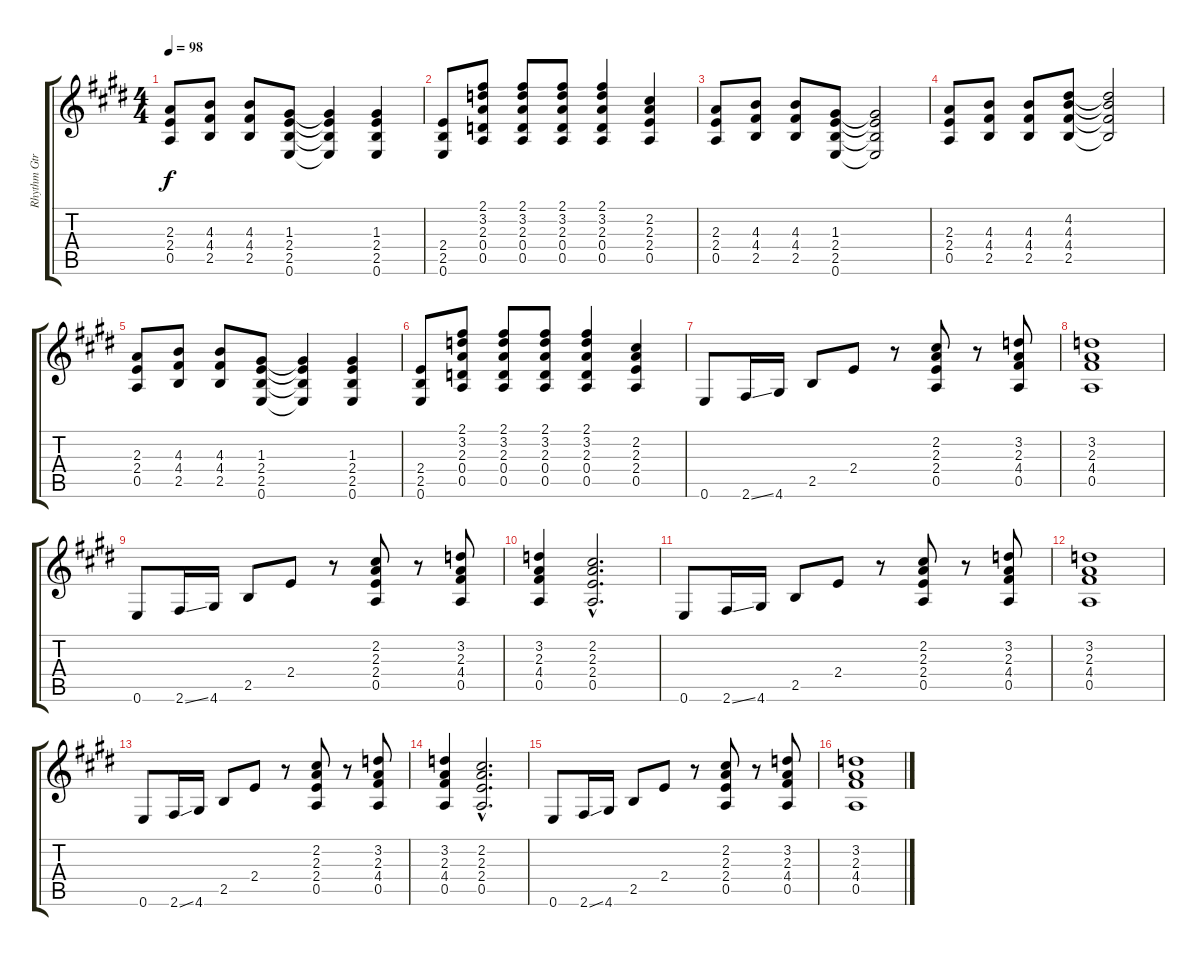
\track ("Rhythm Gtr" "Rhythm Gtr") {instrument distortionguitar}
\staff {score tabs}
\tuning (E4 B3 G3 D3 A2 E2) {hide}
\ts (4 4)
\tempo 98
\clef g2
\ks e
(2.3 2.4 0.5).8{dy f} (4.3 4.4 2.5).8 (4.3 4.4 2.5).8 (1.3 2.4 2.5 0.6).8 (1.3{t} 2.4{t} 2.5{t} 0.6{t}).4 (1.3 2.4 2.5 0.6).4 |
(2.4 2.5 0.6).8 (2.1 3.2 2.3 0.4 0.5).8 (2.1 3.2 2.3 0.4 0.5).8 (2.1 3.2 2.3 0.4 0.5).8 (2.1 3.2 2.3 0.4 0.5).4 (2.2 2.3 2.4 0.5).4 |
(2.3 2.4 0.5).8 (4.3 4.4 2.5).8 (4.3 4.4 2.5).8 (1.3 2.4 2.5 0.6).8 (1.3{t} 2.4{t} 2.5{t} 0.6{t}).2 |
(2.3 2.4 0.5).8 (4.3 4.4 2.5).8 (4.3 4.4 2.5).8 (4.2 4.3 4.4 2.5).8 (4.2{t} 4.3{t} 4.4{t} 2.5{t}).2 |
(2.3 2.4 0.5).8 (4.3 4.4 2.5).8 (4.3 4.4 2.5).8 (1.3 2.4 2.5 0.6).8 (1.3{t} 2.4{t} 2.5{t} 0.6{t}).4 (1.3 2.4 2.5 0.6).4 |
(2.4 2.5 0.6).8 (2.1 3.2 2.3 0.4 0.5).8 (2.1 3.2 2.3 0.4 0.5).8 (2.1 3.2 2.3 0.4 0.5).8 (2.1 3.2 2.3 0.4 0.5).4 (2.2 2.3 2.4 0.5).4 |
0.6.8 2.6{ss}.16 4.6.16 2.5.8 2.4.8 r.8 (2.2 2.3 2.4 0.5).8 r.8 (3.2 2.3 4.4 0.5).8 |
(3.2 2.3 4.4 0.5).1 |
0.6.8 2.6{ss}.16 4.6.16 2.5.8 2.4.8 r.8 (2.2 2.3 2.4 0.5).8 r.8 (3.2 2.3 4.4 0.5).8 |
(3.2 2.3 4.4 0.5).4 (2.2{hac} 2.3{hac} 2.4{hac} 0.5{hac}).2{d} |
0.6.8 2.6{ss}.16 4.6.16 2.5.8 2.4.8 r.8 (2.2 2.3 2.4 0.5).8 r.8 (3.2 2.3 4.4 0.5).8 |
(3.2 2.3 4.4 0.5).1 |
0.6.8 2.6{ss}.16 4.6.16 2.5.8 2.4.8 r.8 (2.2 2.3 2.4 0.5).8 r.8 (3.2 2.3 4.4 0.5).8 |
(3.2 2.3 4.4 0.5).4 (2.2{hac} 2.3{hac} 2.4{hac} 0.5{hac}).2{d} |
0.6.8 2.6{ss}.16 4.6.16 2.5.8 2.4.8 r.8 (2.2 2.3 2.4 0.5).8 r.8 (3.2 2.3 4.4 0.5).8 |
(3.2 2.3 4.4 0.5).1
